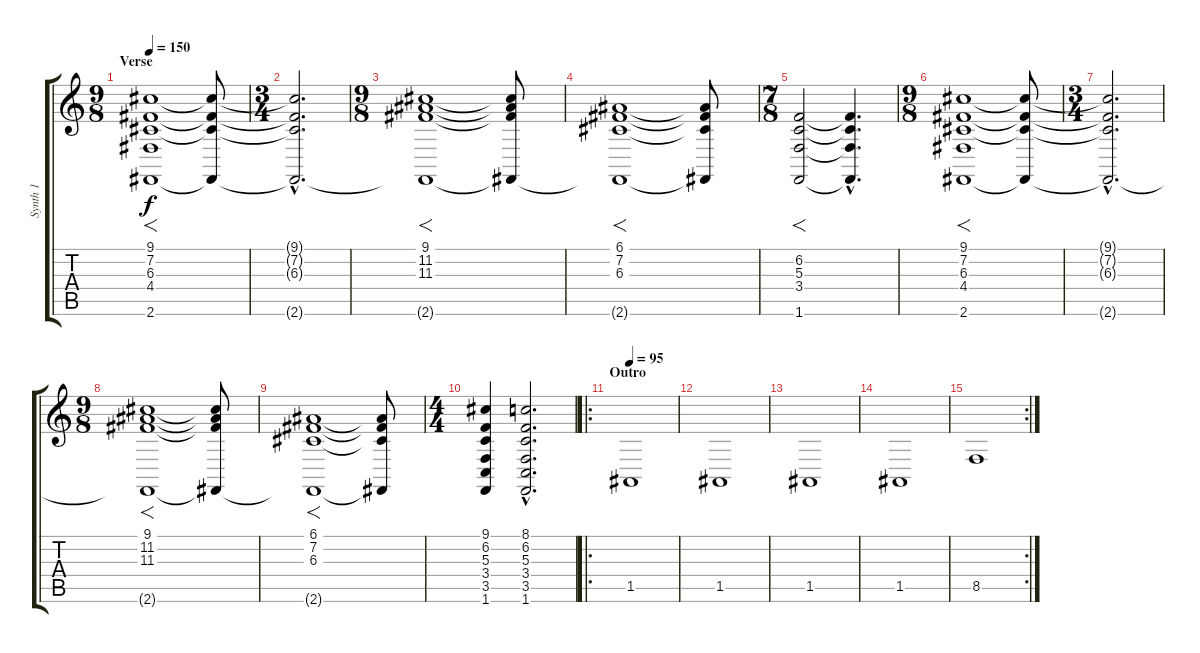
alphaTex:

\track ("Synth 1" "Synth 1") {instrument stringensemble1}
\staff {score tabs}
\tuning (E4 B3 G3 D3 A2 E2) {hide}
\ts (9 8)
\section ("" "Verse")
\tempo 150
\clef g2
\ks c
(9.1 7.2 6.3 4.4 2.6).1{f dy f} (9.1{t} 7.2{t} 6.3{t} 2.6{t}).8 |
\ts (3 4)
(9.1{hac t} 7.2{hac t} 6.3{hac t} 2.6{hac t}).2{d} |
\ts (9 8)
(9.1 11.2 11.3 2.6{t}).1{f} (9.1{t} 11.2{t} 11.3{t} 2.6{t}).8 |
(6.1 7.2 6.3 2.6{t}).1{f} (6.1{t} 7.2{t} 6.3{t} 2.6{t}).8 |
\ts (7 8)
(6.2 5.3 3.4 1.6).2{f} (6.2{hac t} 5.3{hac t} 3.4{hac t} 1.6{hac t}).4{d} |
\ts (9 8)
(9.1 7.2 6.3 4.4 2.6).1{f} (9.1{t} 7.2{t} 6.3{t} 2.6{t}).8 |
\ts (3 4)
(9.1{hac t} 7.2{hac t} 6.3{hac t} 2.6{hac t}).2{d} |
\ts (9 8)
(9.1 11.2 11.3 2.6{t}).1{f} (9.1{t} 11.2{t} 11.3{t} 2.6{t}).8 |
(6.1 7.2 6.3 2.6{t}).1{f} (6.1{t} 7.2{t} 6.3{t} 2.6{t}).8 |
\ts (4 4)
(9.1 6.2 5.3 3.4 3.5 1.6).4 (8.1{hac} 6.2{hac} 5.3{hac} 3.4{hac} 3.5{hac} 1.6{hac}).2{d} |
\ro
\section ("" "Outro")
\tempo 95
1.5.1 |
1.5.1 |
1.5.1 |
1.5.1 |
\rc 2
8.5.1
